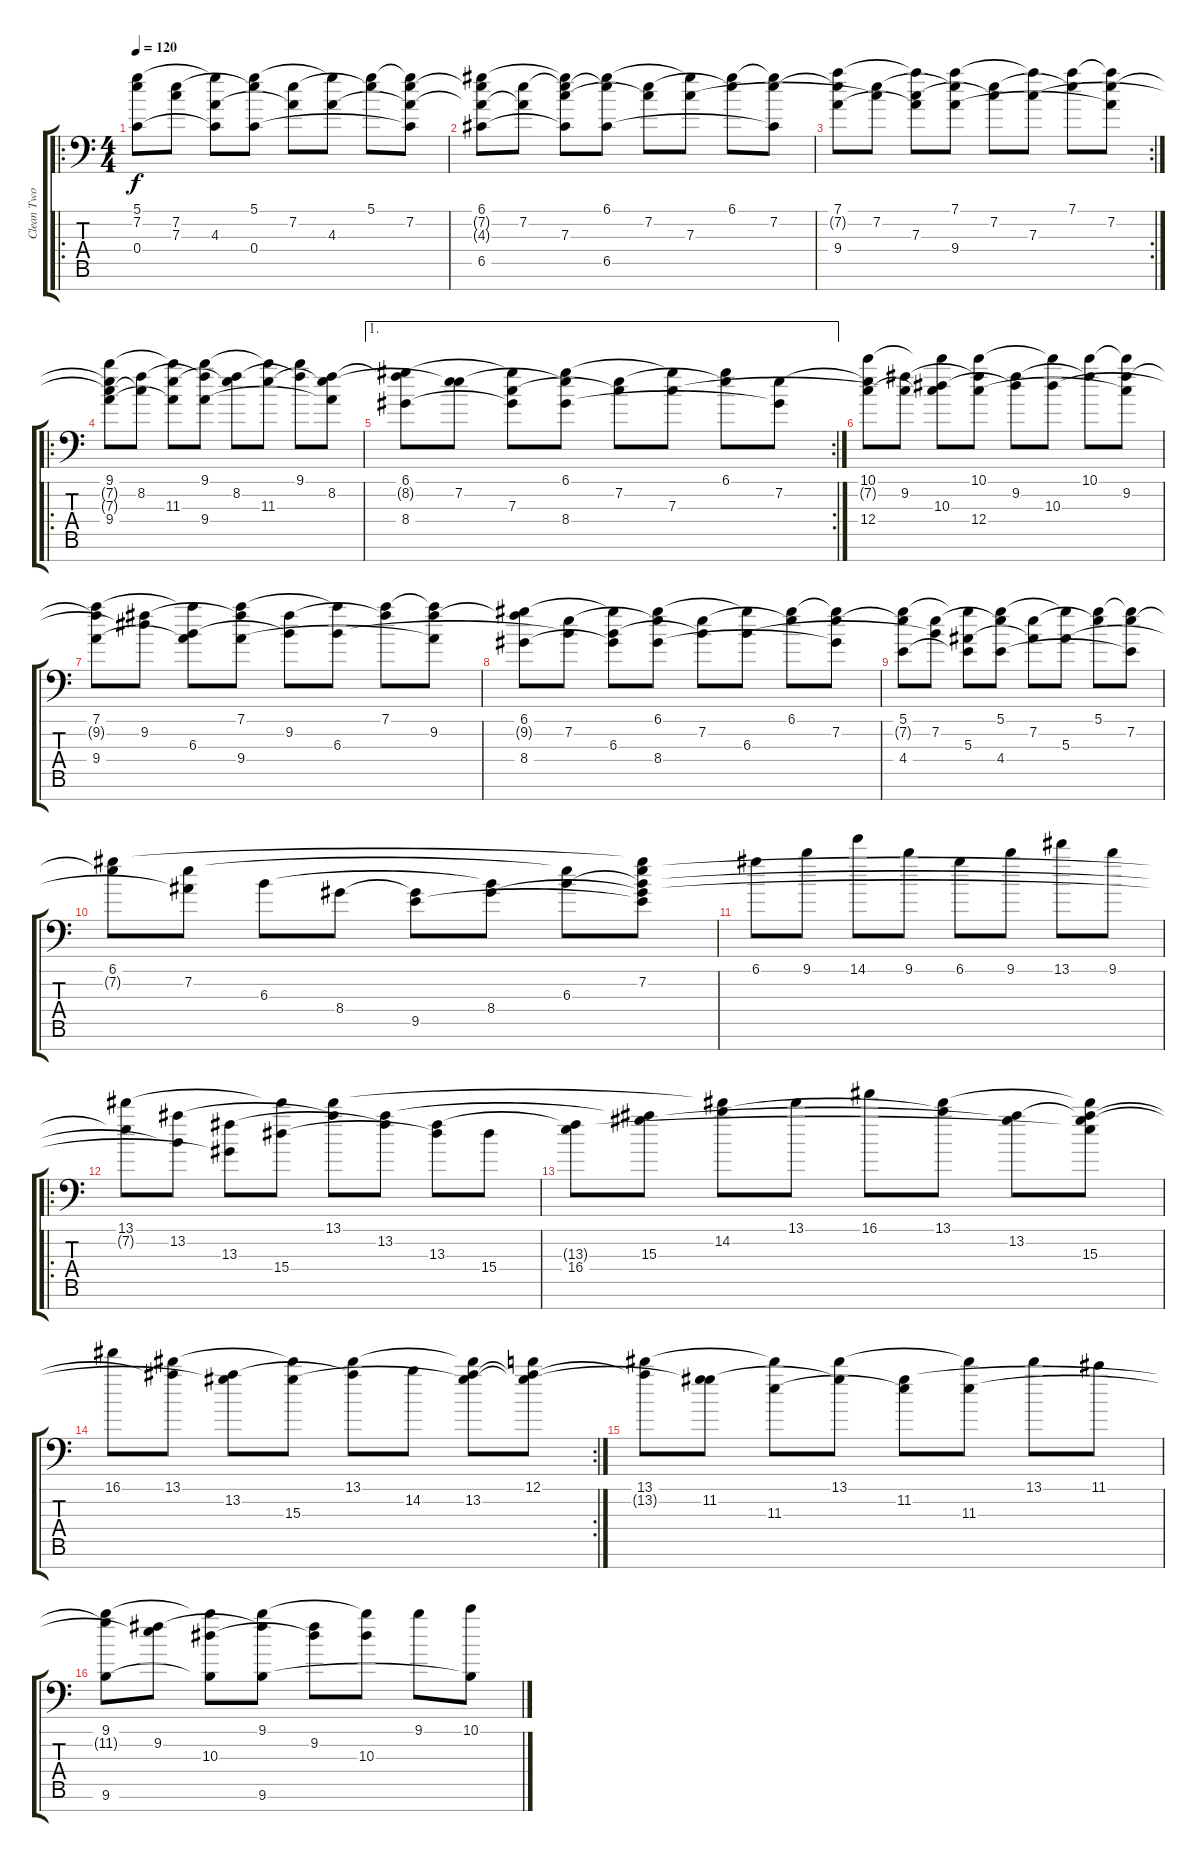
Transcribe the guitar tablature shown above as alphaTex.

\track ("Clean Two" "Clean Two") {instrument acousticguitarnylon}
\staff {score tabs}
\tuning (D4 A3 F3 C3 G2 D2 A1) {hide}
\ro
\ts (4 4)
\tempo 120
\clef f4
\ks c
(5.1 7.2{t} 0.4).8{dy f} (7.2 7.3{t}).8 (5.1{t} 4.3 0.4{t}).8 (5.1 7.2{t} 0.4).8 (7.2 4.3{t}).8 (5.1{t} 4.3).8 (5.1 7.2{t}).8 (5.1{t} 7.2 4.3{t} 0.4{t}).8 |
(6.1 7.2{t} 4.3{t} 6.5).8 (7.2 4.3{t}).8 (6.1{t} 7.2{t} 7.3 6.5{t}).8 (6.1 7.2{t} 6.5).8 (7.2 7.3{t}).8 (6.1{t} 7.3).8 (6.1 7.2{t}).8 (6.1{t} 7.2 6.5{t}).8 |
\rc 2
(7.1 7.2{t} 9.4).8 (7.2 7.3{t}).8 (7.1{t} 7.3 9.4{t}).8 (7.1 7.2{t} 9.4).8 (7.2 7.3{t}).8 (7.1{t} 7.3).8 (7.1 7.2{t}).8 (7.1{t} 7.2 9.4{t}).8 |
\ro
(9.1 7.2{t} 7.3{t} 9.4).8 (8.2 7.3{t}).8 (9.1{t} 11.3 9.4{t}).8 (9.1 8.2{t} 9.4).8 (8.2 11.3{t}).8 (9.1{t} 11.3).8 (9.1 8.2{t}).8 (8.2 11.3{t} 9.4{t}).8 |
\ae 1
\rc 2
(6.1 8.2{t} 8.4).8 (7.2 11.3{t}).8 (6.1{t} 7.3 8.4{t}).8 (6.1 7.2{t} 8.4).8 (7.2 7.3{t}).8 (6.1{t} 7.3).8 (6.1 7.2{t}).8 (7.2 8.4{t}).8 |
(10.1 7.2{t} 12.4).8 (9.2 7.3{t}).8 (10.1{t} 10.3 12.4{t}).8 (10.1 9.2{t} 12.4).8 (9.2 10.3{t}).8 (10.1{t} 10.3).8 (10.1 9.2{t}).8 (10.1{t} 9.2 12.4{t}).8 |
(7.1 9.2{t} 9.4).8 (9.2 10.3{t}).8 (7.1{t} 6.3 9.4{t}).8 (7.1 9.2{t} 9.4).8 (9.2 6.3{t}).8 (7.1{t} 6.3).8 (7.1 9.2{t}).8 (7.1{t} 9.2 9.4{t}).8 |
(6.1 9.2{t} 8.4).8 (7.2 6.3{t}).8 (6.1{t} 6.3 8.4{t}).8 (6.1 7.2{t} 8.4).8 (7.2 6.3{t}).8 (6.1{t} 6.3).8 (6.1 7.2{t}).8 (6.1{t} 7.2 8.4{t}).8 |
(5.1 7.2{t} 4.4).8 (7.2 6.3{t}).8 (5.1{t} 5.3 4.4{t}).8 (5.1 7.2{t} 4.4).8 (7.2 5.3{t}).8 (5.1{t} 5.3).8 (5.1 7.2{t}).8 (5.1{t} 7.2 4.4{t}).8 |
(6.1 7.2{t}).8 (7.2 5.3{t}).8 6.3.8 8.4.8 (8.4{t} 9.5).8 (6.3{t} 8.4).8 (7.2{t} 6.3).8 (6.1{t} 7.2 6.3{t} 8.4{t} 9.5{t}).8 |
6.1.8 9.1.8 14.1.8 9.1.8 6.1.8 9.1.8 13.1.8 9.1.8 |
\ro
(13.1 7.2{t}).8 (13.2 6.3{t}).8 (13.3 8.4{t}).8 (13.1{t} 15.4).8 (13.1 13.2{t}).8 (13.2 13.3{t}).8 (13.3 15.4{t}).8 15.4.8 |
(13.3{t} 16.4).8 (13.2{t} 15.3).8 (13.1{t} 14.2).8 13.1.8 16.1.8 (13.1 14.2{t}).8 (13.2 15.3{t}).8 (13.1{t} 13.2{t} 15.3 16.4{t}).8 |
\rc 2
16.1.8 (13.1 13.2{t}).8 (13.2 15.3{t}).8 (13.1{t} 15.3).8 (13.1 13.2{t}).8 14.2.8 (13.1{t} 13.2 15.3{t}).8 (12.1 13.2{t} 15.3{t}).8 |
(13.1 13.2{t}).8 (11.2 15.3{t}).8 (13.1{t} 11.3).8 (13.1 11.2{t}).8 (11.2 11.3{t}).8 (13.1{t} 11.3).8 13.1.8 11.1.8 |
(9.1 11.2{t} 9.6).8 (9.2 11.3{t}).8 (9.1{t} 10.3 9.6{t}).8 (9.1 9.2{t} 9.6).8 (9.2 10.3{t}).8 (9.1{t} 10.3).8 9.1.8 (10.1 9.6{t}).8
